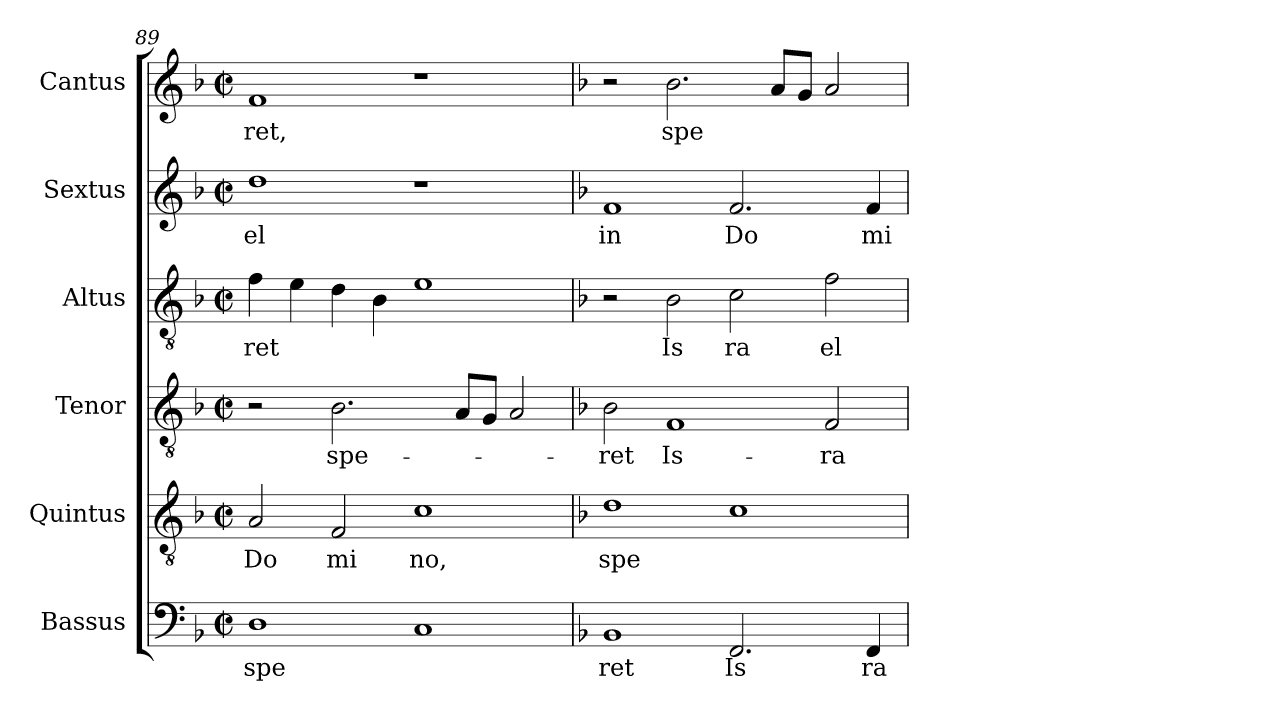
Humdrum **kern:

**kern	**text	**kern	**text	**kern	**text	**kern	**text	**kern	**text	**kern	**text
*part6	*part6	*part5	*part5	*part4	*part4	*part3	*part3	*part2	*part2	*part1	*part1
*staff6	*staff6	*staff5	*staff5	*staff4	*staff4	*staff3	*staff3	*staff2	*staff2	*staff1	*staff1
*I"Bassus	*	*I"Quintus	*	*I"Tenor	*	*I"Altus	*	*I"Sextus	*	*I"Cantus	*
*clefF4	*	*clefGv2	*	*clefGv2	*	*clefGv2	*	*clefG2	*	*clefG2	*
*k[b-]	*	*k[b-]	*	*k[b-]	*	*k[b-]	*	*k[b-]	*	*k[b-]	*
*F:	*	*F:	*	*F:	*	*F:	*	*F:	*	*F:	*
*M2/2	*	*M2/2	*	*M2/2	*	*M2/2	*	*M2/2	*	*M2/2	*
*met(c|)	*	*met(c|)	*	*met(c|)	*	*met(c|)	*	*met(c|)	*	*met(c|)	*
=89	=89	=89	=89	=89	=89	=89	=89	=89	=89	=89	=89
!	!LO:LY:b:cj	!	!LO:LY:b:cj	!	!	!	!LO:LY:b	!	!LO:LY:b:cj	!	!LO:LY:b:cj
1D	spe	2A/	Do	2r	.	4f\	ret	1dd	el	1f	ret,
.	.	.	.	.	.	4e\	.	.	.	.	.
!	!	!	!LO:LY:b:cj	!	!LO:LY:b	!	!	!	!	!	!
.	.	2F/	mi	2.B-\	spe-	4d\	.	.	.	.	.
.	.	.	.	.	.	4B-\	.	.	.	.	.
!	!	!	!LO:LY:b:cj	!	!	!	!	!	!	!	!
1C	.	1c	no,	.	.	1e	.	1r	.	1r	.
.	.	.	.	8A/L	.	.	.	.	.	.	.
.	.	.	.	8G/J	.	.	.	.	.	.	.
.	.	.	.	2A/	.	.	.	.	.	.	.
=90	=90	=90	=90	=90	=90	=90	=90	=90	=90	=90	=90
*	*	*	*	*	*	*k[b-]	*	*	*	*	*
*	*	*	*	*	*	*F:	*	*	*	*	*
!	!LO:LY:b:cj	!	!LO:LY:b:cj	!	!LO:LY:b:cj	!	!	!	!LO:LY:b:cj	!	!
1BB-	ret	1d	spe	2B-\	-ret	2r	.	1f	in	2r	.
!	!	!	!	!	!LO:LY:b:cj	!	!LO:LY:b:cj	!	!	!	!LO:LY:b
.	.	.	.	1F	Is-	2B-\	Is	.	.	2.b-\	spe
!	!LO:LY:b:cj	!	!	!	!	!	!LO:LY:b:cj	!	!LO:LY:b:cj	!	!
2.FF/	Is	1c	.	.	.	2c\	ra	2.f/	Do	.	.
.	.	.	.	.	.	.	.	.	.	8a/L	.
.	.	.	.	.	.	.	.	.	.	8g/J	.
!	!	!	!	!	!LO:LY:b:cj	!	!LO:LY:b:cj	!	!	!	!
.	.	.	.	2F/	-ra-	2f\	el	.	.	2a/	.
!	!LO:LY:b:cj	!	!	!	!	!	!	!	!LO:LY:b:cj	!	!
4FF/	ra	.	.	.	.	.	.	4f/	mi	.	.
=	=	=	=	=	=	=	=	=	=	=	=
*-	*-	*-	*-	*-	*-	*-	*-	*-	*-	*-	*-
